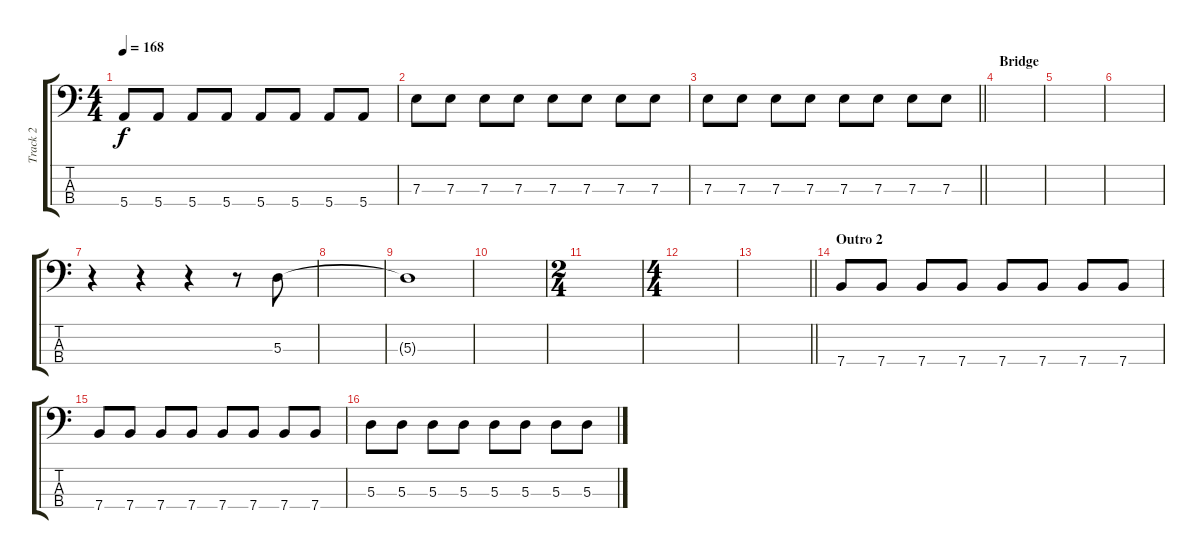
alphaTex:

\track ("Track 2" "Track 2") {instrument electricbassfinger}
\staff {score tabs}
\tuning (G2 D2 A1 E1) {hide}
\ts (4 4)
\tempo 168
\clef f4
\ks c
5.4.8{dy f} 5.4.8 5.4.8 5.4.8 5.4.8 5.4.8 5.4.8 5.4.8 |
7.3.8 7.3.8 7.3.8 7.3.8 7.3.8 7.3.8 7.3.8 7.3.8 |
\barLineRight lightlight
7.3.8 7.3.8 7.3.8 7.3.8 7.3.8 7.3.8 7.3.8 7.3.8 |
\section ("" "Bridge")
|
|
|
r.4 r.4 r.4 r.8 5.3.8 |
|
5.3{t}.1 |
|
\ts (2 4)
|
\ts (4 4)
|
\barLineRight lightlight
|
\section ("" "Outro 2")
7.4.8 7.4.8 7.4.8 7.4.8 7.4.8 7.4.8 7.4.8 7.4.8 |
7.4.8 7.4.8 7.4.8 7.4.8 7.4.8 7.4.8 7.4.8 7.4.8 |
5.3.8 5.3.8 5.3.8 5.3.8 5.3.8 5.3.8 5.3.8 5.3.8
